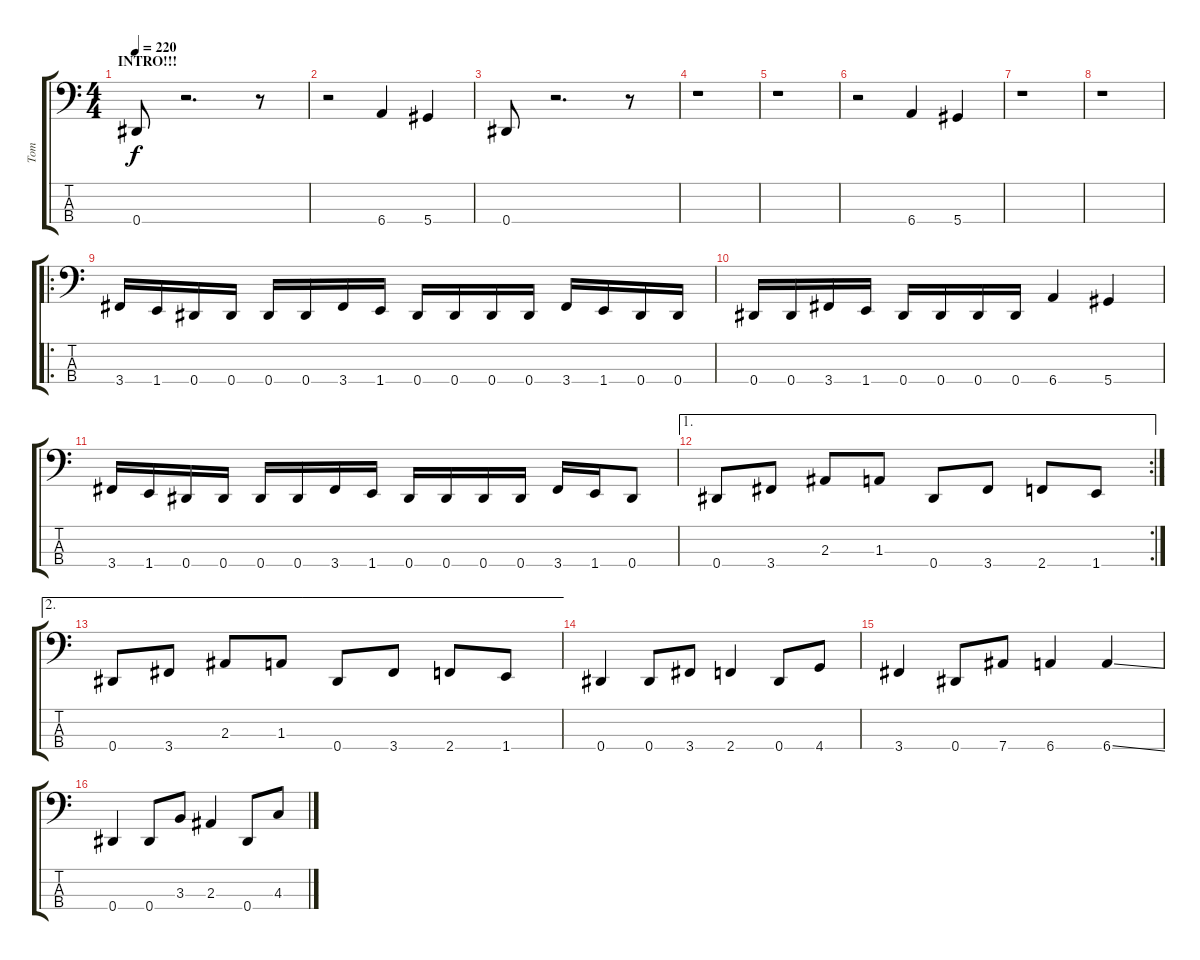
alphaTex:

\track ("Tom" "Tom") {instrument electricbasspick}
\staff {score tabs}
\tuning (Gb2 Db2 Ab1 Eb1) {hide}
\ts (4 4)
\section ("" "INTRO!!!")
\tempo 220
\clef f4
\ks c
0.4.8{dy f instrument electricbasspick} r.2{d} r.8 |
r.2 6.4.4 5.4.4 |
0.4.8 r.2{d} r.8 |
r.1 |
r.1 |
r.2 6.4.4 5.4.4 |
r.1 |
r.1 |
\ro
3.4.16 1.4.16 0.4.16 0.4.16 0.4.16 0.4.16 3.4.16 1.4.16 0.4.16 0.4.16 0.4.16 0.4.16 3.4.16 1.4.16 0.4.16 0.4.16 |
0.4.16 0.4.16 3.4.16 1.4.16 0.4.16 0.4.16 0.4.16 0.4.16 6.4.4 5.4.4 |
3.4.16 1.4.16 0.4.16 0.4.16 0.4.16 0.4.16 3.4.16 1.4.16 0.4.16 0.4.16 0.4.16 0.4.16 3.4.16 1.4.16 0.4.8 |
\ae 1
\rc 2
0.4.8 3.4.8 2.3.8 1.3.8 0.4.8 3.4.8 2.4.8 1.4.8 |
\ae 2
0.4.8 3.4.8 2.3.8 1.3.8 0.4.8 3.4.8 2.4.8 1.4.8 |
0.4.4 0.4.8 3.4.8 2.4.4 0.4.8 4.4.8 |
3.4.4 0.4.8 7.4.8 6.4.4 6.4{ss}.4 |
0.4.4 0.4.8 3.3.8 2.3.4 0.4.8 4.3.8
